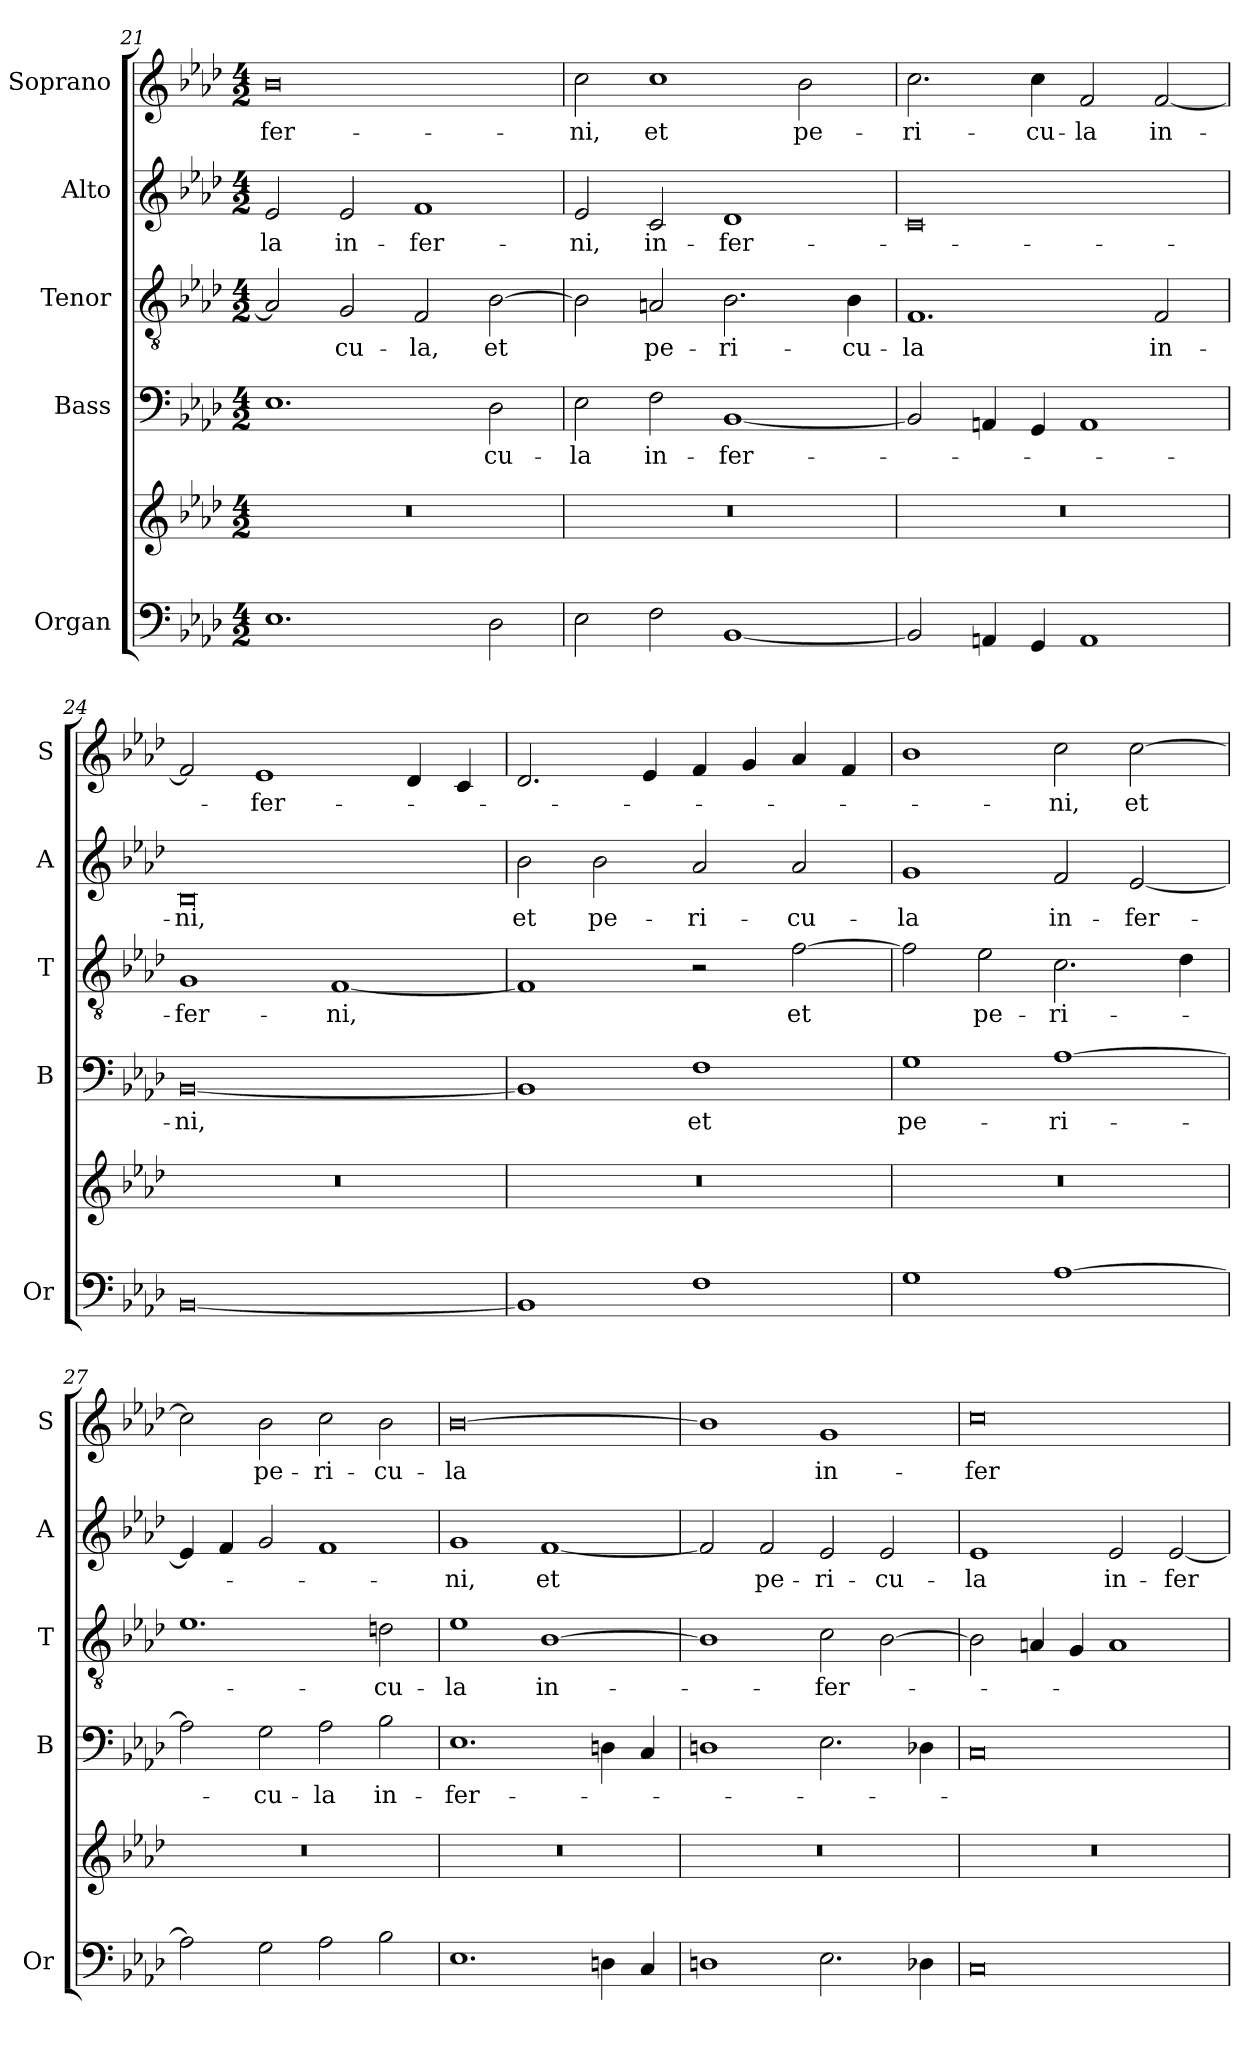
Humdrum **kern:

**kern	**kern	**kern	**text	**kern	**text	**kern	**text	**kern	**text
*part5	*part5	*part4	*part4	*part3	*part3	*part2	*part2	*part1	*part1
*staff6	*staff5	*staff4	*staff4	*staff3	*staff3	*staff2	*staff2	*staff1	*staff1
*I"Organ	*	*I"Bass	*	*I"Tenor	*	*I"Alto	*	*I"Soprano	*
*I'Or	*	*I'B	*	*I'T	*	*I'A	*	*I'S	*
*clefF4	*clefG2	*clefF4	*	*clefGv2	*	*clefG2	*	*clefG2	*
*k[b-e-a-d-]	*k[b-e-a-d-]	*k[b-e-a-d-]	*	*k[b-e-a-d-]	*	*k[b-e-a-d-]	*	*k[b-e-a-d-]	*
*A-:	*A-:	*A-:	*	*A-:	*	*A-:	*	*A-:	*
*M4/2	*M4/2	*M4/2	*	*M4/2	*	*M4/2	*	*M4/2	*
=21	=21	=21	=21	=21	=21	=21	=21	=21	=21
!	!	!	!	!	!	!	!LO:LY:b	!	!LO:LY:b
1.E-	0r	1.E-	.	2A-/]	.	2e-/	-la	0b-	-fer-
!	!	!	!	!	!LO:LY:b	!	!LO:LY:b	!	!
.	.	.	.	2G/	-cu-	2e-/	in-	.	.
!	!	!	!	!	!LO:LY:b	!	!LO:LY:b	!	!
.	.	.	.	2F/	-la,	1f	-fer-	.	.
!	!	!	!LO:LY:b	!	!LO:LY:b	!	!	!	!
2D-\	.	2D-\	-cu-	[2B-\	et	.	.	.	.
!!LO:LB:g=z
=22	=22	=22	=22	=22	=22	=22	=22	=22	=22
!	!	!	!LO:LY:b	!	!	!	!LO:LY:b	!	!LO:LY:b
2E-\	0r	2E-\	-la	2B-\]	.	2e-/	-ni,	2cc\	-ni,
!	!	!	!LO:LY:b	!	!LO:LY:b	!	!LO:LY:b	!	!LO:LY:b
2F\	.	2F\	in-	2An/	pe-	2c/	in-	1cc	et
!	!	!	!LO:LY:b	!	!LO:LY:b	!	!LO:LY:b	!	!
[1BB-	.	[1BB-	-fer-	2.B-\	-ri-	1d-	-fer-	.	.
!	!	!	!	!	!	!	!	!	!LO:LY:b
.	.	.	.	.	.	.	.	2b-\	pe-
!	!	!	!	!	!LO:LY:b	!	!	!	!
.	.	.	.	4B-\	-cu-	.	.	.	.
=23	=23	=23	=23	=23	=23	=23	=23	=23	=23
!	!	!	!	!	!LO:LY:b	!	!	!	!LO:LY:b
2BB-/]	0r	2BB-/]	.	1.F	-la	0c	.	2.cc\	-ri-
4AAn/	.	4AAn/	.	.	.	.	.	.	.
!	!	!	!	!	!	!	!	!	!LO:LY:b
4GG/	.	4GG/	.	.	.	.	.	4cc\	-cu-
!	!	!	!	!	!	!	!	!	!LO:LY:b
1AA	.	1AA	.	.	.	.	.	2f/	-la
!	!	!	!	!	!LO:LY:b	!	!	!	!LO:LY:b
.	.	.	.	2F/	in-	.	.	[2f/	in-
=24	=24	=24	=24	=24	=24	=24	=24	=24	=24
!	!	!	!LO:LY:b	!	!LO:LY:b	!	!LO:LY:b	!	!
[0BB-	0r	[0BB-	-ni,	1G	-fer-	0B-	-ni,	2f/]	.
!	!	!	!	!	!	!	!	!	!LO:LY:b
.	.	.	.	.	.	.	.	1e-	-fer-
!	!	!	!	!	!LO:LY:b	!	!	!	!
.	.	.	.	[1F	-ni,	.	.	.	.
.	.	.	.	.	.	.	.	4d-/	.
.	.	.	.	.	.	.	.	4c/	.
=25	=25	=25	=25	=25	=25	=25	=25	=25	=25
!	!	!	!	!	!	!	!LO:LY:b	!	!
1BB-]	0r	1BB-]	.	1F]	.	2b-\	et	2.d-/	.
!	!	!	!	!	!	!	!LO:LY:b	!	!
.	.	.	.	.	.	2b-\	pe-	.	.
.	.	.	.	.	.	.	.	4e-/	.
!	!	!	!LO:LY:b	!	!	!	!LO:LY:b	!	!
1F	.	1F	et	2r	.	2a-/	-ri-	4f/	.
.	.	.	.	.	.	.	.	4g/	.
!	!	!	!	!	!LO:LY:b	!	!LO:LY:b	!	!
.	.	.	.	[2f\	et	2a-/	-cu-	4a-/	.
.	.	.	.	.	.	.	.	4f/	.
=26	=26	=26	=26	=26	=26	=26	=26	=26	=26
!	!	!	!LO:LY:b	!	!	!	!LO:LY:b	!	!
1G	0r	1G	pe-	2f\]	.	1g	-la	1b-	.
!	!	!	!	!	!LO:LY:b	!	!	!	!
.	.	.	.	2e-\	pe-	.	.	.	.
!	!	!	!LO:LY:b	!	!LO:LY:b	!	!LO:LY:b	!	!LO:LY:b
[1A-	.	[1A-	-ri-	2.c\	-ri-	2f/	in-	2cc\	-ni,
!	!	!	!	!	!	!	!LO:LY:b	!	!LO:LY:b
.	.	.	.	.	.	[2e-/	-fer-	[2cc\	et
.	.	.	.	4d-\	.	.	.	.	.
!!LO:PB:g=z
=27	=27	=27	=27	=27	=27	=27	=27	=27	=27
2A-\]	0r	2A-\]	.	1.e-	.	4e-/]	.	2cc\]	.
.	.	.	.	.	.	4f/	.	.	.
!	!	!	!LO:LY:b	!	!	!	!	!	!LO:LY:b
2G\	.	2G\	-cu-	.	.	2g/	.	2b-\	pe-
!	!	!	!LO:LY:b	!	!	!	!	!	!LO:LY:b
2A-\	.	2A-\	-la	.	.	1f	.	2cc\	-ri-
!	!	!	!LO:LY:b	!	!LO:LY:b	!	!	!	!LO:LY:b
2B-\	.	2B-\	in-	2dn\	-cu-	.	.	2b-\	-cu-
=28	=28	=28	=28	=28	=28	=28	=28	=28	=28
!	!	!	!LO:LY:b	!	!LO:LY:b	!	!LO:LY:b	!	!LO:LY:b
1.E-	0r	1.E-	-fer-	1e-	-la	1g	-ni,	[0b-	-la
!	!	!	!	!	!LO:LY:b	!	!LO:LY:b	!	!
.	.	.	.	[1B-	in-	[1f	et	.	.
4Dn\	.	4Dn\	.	.	.	.	.	.	.
4C/	.	4C/	.	.	.	.	.	.	.
=29	=29	=29	=29	=29	=29	=29	=29	=29	=29
1Dn	0r	1Dn	.	1B-]	.	2f/]	.	1b-]	.
!	!	!	!	!	!	!	!LO:LY:b	!	!
.	.	.	.	.	.	2f/	pe-	.	.
!	!	!	!	!	!LO:LY:b	!	!LO:LY:b	!	!LO:LY:b
2.E-\	.	2.E-\	.	2c\	-fer-	2e-/	-ri-	1g	in-
!	!	!	!	!	!	!	!LO:LY:b	!	!
.	.	.	.	[2B-\	.	2e-/	-cu-	.	.
4D-X\	.	4D-X\	.	.	.	.	.	.	.
=30	=30	=30	=30	=30	=30	=30	=30	=30	=30
!	!	!	!	!	!	!	!LO:LY:b	!	!LO:LY:b
0C	0r	0C	.	2B-\]	.	1e-	-la	0cc	-fer-
.	.	.	.	4An/	.	.	.	.	.
.	.	.	.	4G/	.	.	.	.	.
!	!	!	!	!	!	!	!LO:LY:b	!	!
.	.	.	.	1A	.	2e-/	in-	.	.
!	!	!	!	!	!	!	!LO:LY:b	!	!
.	.	.	.	.	.	[2e-/	-fer-	.	.
=	=	=	=	=	=	=	=	=	=
*-	*-	*-	*-	*-	*-	*-	*-	*-	*-
